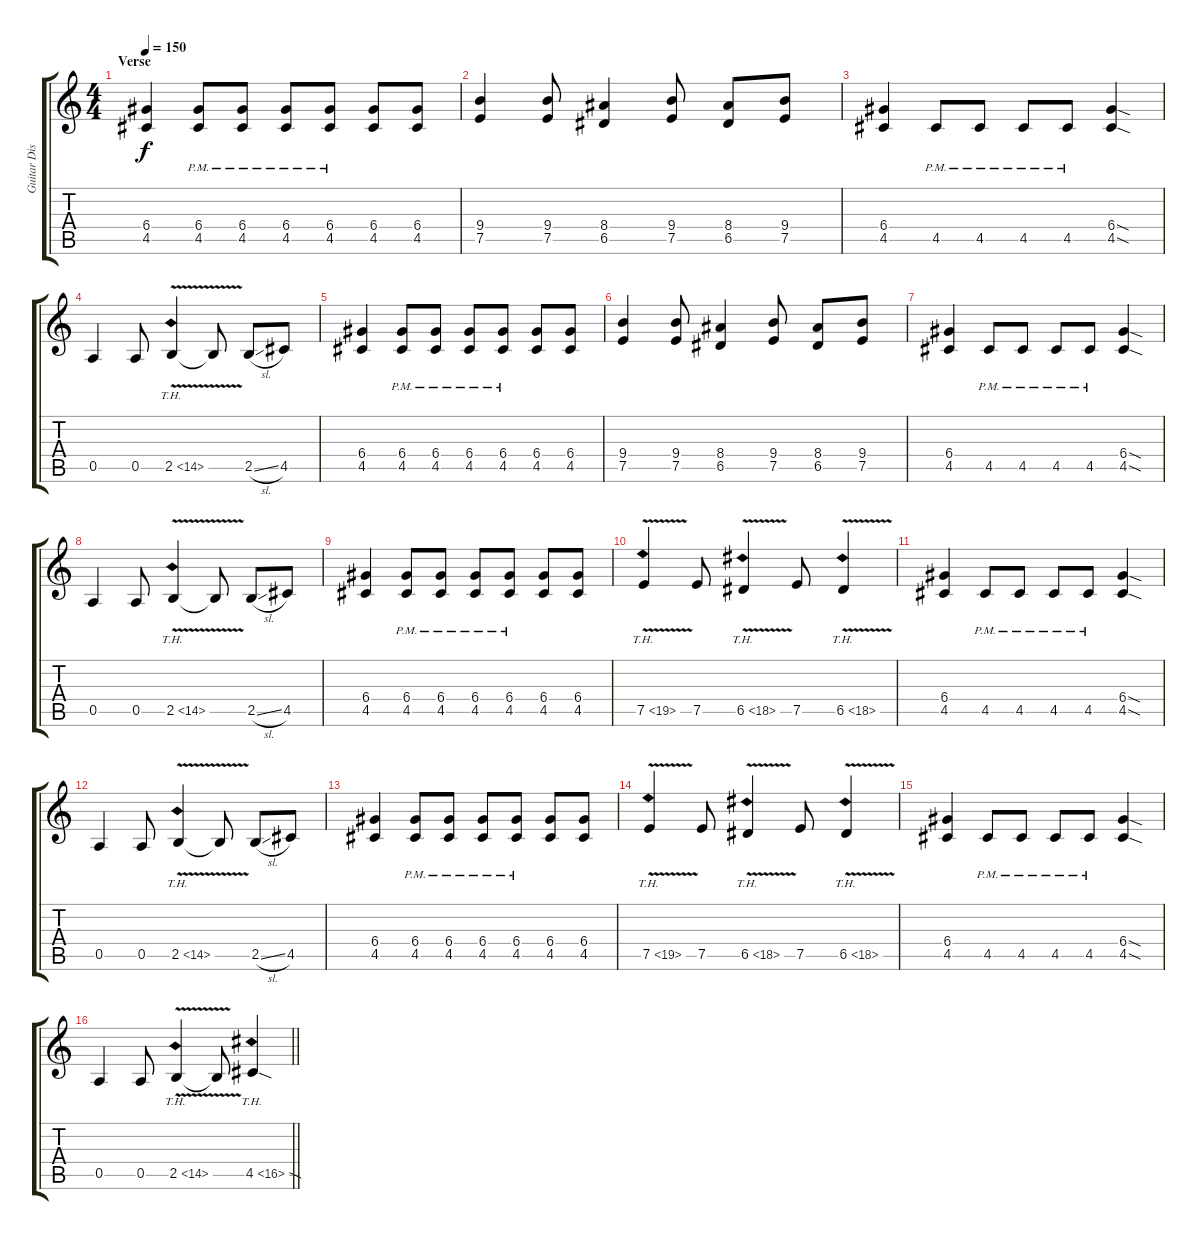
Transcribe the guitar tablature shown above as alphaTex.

\track ("Guitar Dist 2" "Guitar Dis") {instrument distortionguitar}
\staff {score tabs}
\tuning (E4 B3 G3 D3 A2 E2) {hide}
\ts (4 4)
\section ("" "Verse")
\tempo 150
\clef g2
\ks c
(6.4 4.5).4{dy f} (6.4{pm} 4.5{pm}).8 (6.4{pm} 4.5{pm}).8 (6.4{pm} 4.5{pm}).8 (6.4{pm} 4.5{pm}).8 (6.4 4.5).8 (6.4 4.5).8 |
(9.4 7.5).4 (9.4 7.5).8 (8.4 6.5).4 (9.4 7.5).8 (8.4 6.5).8 (9.4 7.5).8 |
(6.4 4.5).4 4.5{pm}.8 4.5{pm}.8 4.5{pm}.8 4.5{pm}.8 (6.4{sod} 4.5{sod}).4 |
0.5.4 0.5.8 2.5{th 12 v}.4 2.5{t}.8 2.5{sl}.8 4.5.8 |
(6.4 4.5).4 (6.4{pm} 4.5{pm}).8 (6.4{pm} 4.5{pm}).8 (6.4{pm} 4.5{pm}).8 (6.4{pm} 4.5{pm}).8 (6.4 4.5).8 (6.4 4.5).8 |
(9.4 7.5).4 (9.4 7.5).8 (8.4 6.5).4 (9.4 7.5).8 (8.4 6.5).8 (9.4 7.5).8 |
(6.4 4.5).4 4.5{pm}.8 4.5{pm}.8 4.5{pm}.8 4.5{pm}.8 (6.4{sod} 4.5{sod}).4 |
0.5.4 0.5.8 2.5{th 12 v}.4 2.5{t}.8 2.5{sl}.8 4.5.8 |
(6.4 4.5).4 (6.4{pm} 4.5{pm}).8 (6.4{pm} 4.5{pm}).8 (6.4{pm} 4.5{pm}).8 (6.4{pm} 4.5{pm}).8 (6.4 4.5).8 (6.4 4.5).8 |
7.5{th 12 v}.4 7.5.8 6.5{th 12 v}.4 7.5.8 6.5{th 12 v}.4 |
(6.4 4.5).4 4.5{pm}.8 4.5{pm}.8 4.5{pm}.8 4.5{pm}.8 (6.4{sod} 4.5{sod}).4 |
0.5.4 0.5.8 2.5{th 12 v}.4 2.5{t}.8 2.5{sl}.8 4.5.8 |
(6.4 4.5).4 (6.4{pm} 4.5{pm}).8 (6.4{pm} 4.5{pm}).8 (6.4{pm} 4.5{pm}).8 (6.4{pm} 4.5{pm}).8 (6.4 4.5).8 (6.4 4.5).8 |
7.5{th 12 v}.4 7.5.8 6.5{th 12 v}.4 7.5.8 6.5{th 12 v}.4 |
(6.4 4.5).4 4.5{pm}.8 4.5{pm}.8 4.5{pm}.8 4.5{pm}.8 (6.4{sod} 4.5{sod}).4 |
\barLineRight lightlight
0.5.4 0.5.8 2.5{th 12 v}.4 2.5{t}.8 4.5{th 12 sod}.4
